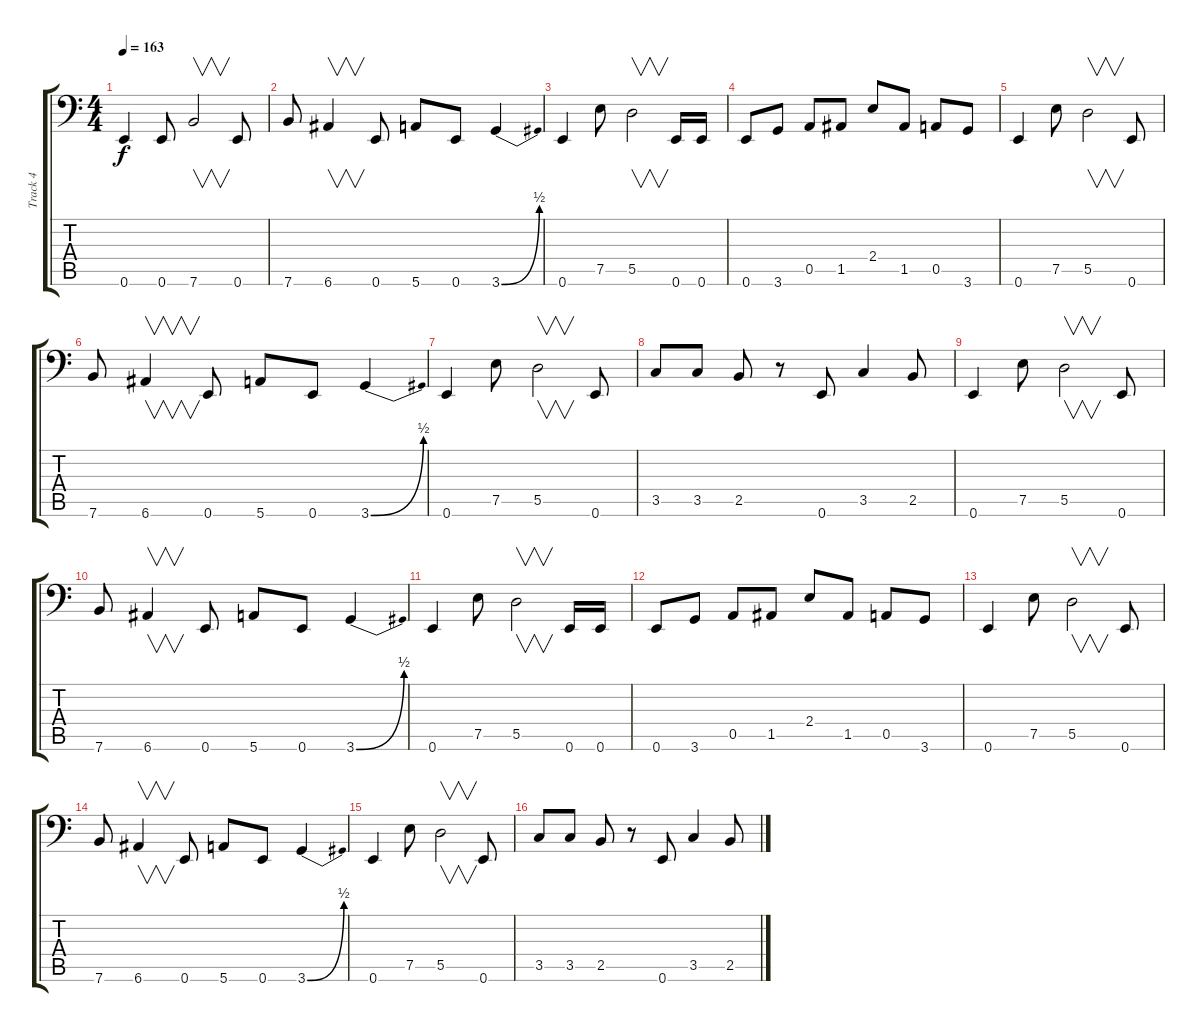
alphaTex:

\track ("Track 4" "Track 4") {instrument electricbassfinger}
\staff {score tabs}
\tuning (E3 B2 G2 D2 A1 E1) {hide}
\ts (4 4)
\tempo 163
\tempo 135
\tempo 163
\clef f4
\ks c
0.6.4{dy f instrument electricbassfinger} 0.6.8 7.6.2{v} 0.6.8 |
7.6.8 6.6.4{v} 0.6.8 5.6.8 0.6.8 3.6{be (bend 0 0 60 2)}.4 |
0.6.4 7.5.8 5.5.2{v} 0.6.16 0.6.16 |
0.6.8 3.6.8 0.5.8 1.5.8 2.4.8 1.5.8 0.5.8 3.6.8 |
0.6.4 7.5.8 5.5.2{v} 0.6.8 |
7.6.8 6.6.4{v} 0.6.8 5.6.8 0.6.8 3.6{be (bend 0 0 60 2)}.4 |
0.6.4 7.5.8 5.5.2{v} 0.6.8 |
3.5.8 3.5.8 2.5.8 r.8 0.6.8 3.5.4 2.5.8 |
0.6.4 7.5.8 5.5.2{v} 0.6.8 |
7.6.8 6.6.4{v} 0.6.8 5.6.8 0.6.8 3.6{be (bend 0 0 60 2)}.4 |
0.6.4 7.5.8 5.5.2{v} 0.6.16 0.6.16 |
0.6.8 3.6.8 0.5.8 1.5.8 2.4.8 1.5.8 0.5.8 3.6.8 |
0.6.4 7.5.8 5.5.2{v} 0.6.8 |
7.6.8 6.6.4{v} 0.6.8 5.6.8 0.6.8 3.6{be (bend 0 0 60 2)}.4 |
0.6.4 7.5.8 5.5.2{v} 0.6.8 |
3.5.8 3.5.8 2.5.8 r.8 0.6.8 3.5.4 2.5.8
